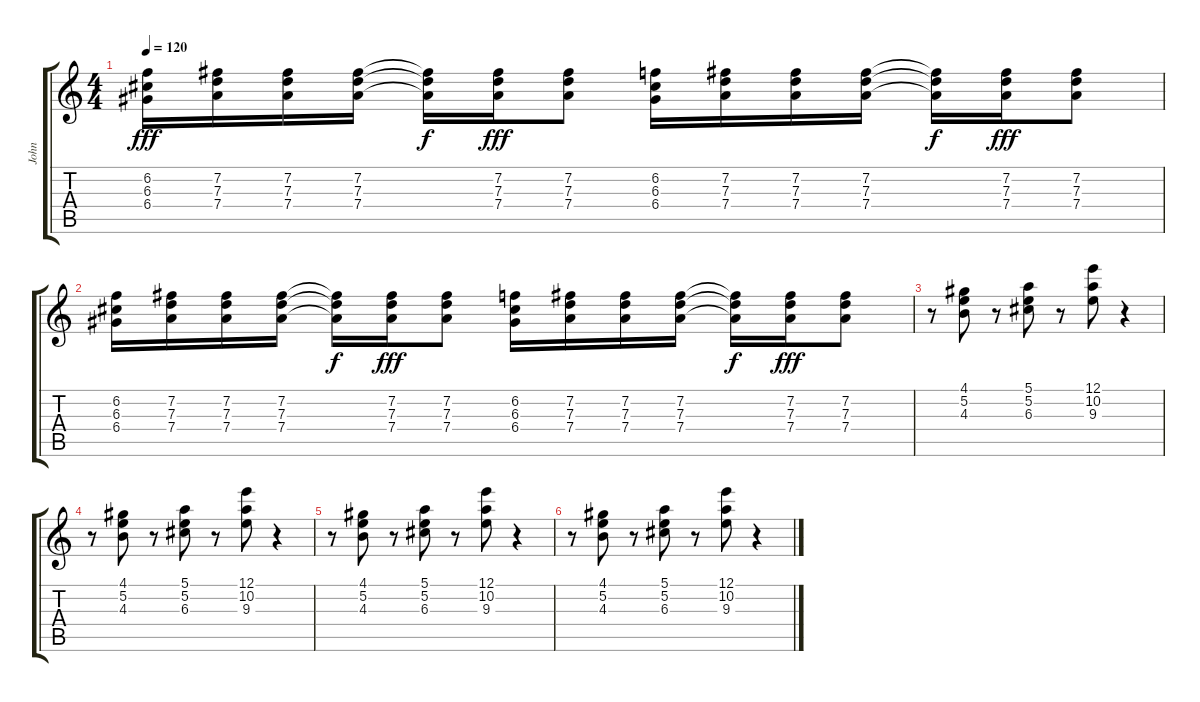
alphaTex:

\track ("John" "John") {instrument overdrivenguitar}
\staff {score tabs}
\tuning (E4 B3 G3 D3 A2 E2) {hide}
\ts (4 4)
\tempo 120
\clef g2
\ks c
(6.2 6.3 6.4).16{dy fff} (7.2 7.3 7.4).16 (7.2 7.3 7.4).16 (7.2 7.3 7.4).16 (7.2{t} 7.3{t} 7.4{t}).16{dy f} (7.2 7.3 7.4).16{dy fff} (7.2 7.3 7.4).8 (6.2 6.3 6.4).16 (7.2 7.3 7.4).16 (7.2 7.3 7.4).16 (7.2 7.3 7.4).16 (7.2{t} 7.3{t} 7.4{t}).16{dy f} (7.2 7.3 7.4).16{dy fff} (7.2 7.3 7.4).8 |
(6.2 6.3 6.4).16 (7.2 7.3 7.4).16 (7.2 7.3 7.4).16 (7.2 7.3 7.4).16 (7.2{t} 7.3{t} 7.4{t}).16{dy f} (7.2 7.3 7.4).16{dy fff} (7.2 7.3 7.4).8 (6.2 6.3 6.4).16 (7.2 7.3 7.4).16 (7.2 7.3 7.4).16 (7.2 7.3 7.4).16 (7.2{t} 7.3{t} 7.4{t}).16{dy f} (7.2 7.3 7.4).16{dy fff} (7.2 7.3 7.4).8 |
r.8{volume 10} (4.1 5.2 4.3).8 r.8 (5.1 5.2 6.3).8 r.8{volume 9} (12.1 10.2 9.3).8 r.4 |
r.8{volume 8} (4.1 5.2 4.3).8 r.8 (5.1 5.2 6.3).8 r.8{volume 7} (12.1 10.2 9.3).8 r.4 |
r.8{volume 6} (4.1 5.2 4.3).8 r.8 (5.1 5.2 6.3).8 r.8{volume 5} (12.1 10.2 9.3).8 r.4 |
r.8{volume 4} (4.1 5.2 4.3).8 r.8 (5.1 5.2 6.3).8 r.8{volume 3} (12.1 10.2 9.3).8 r.4
